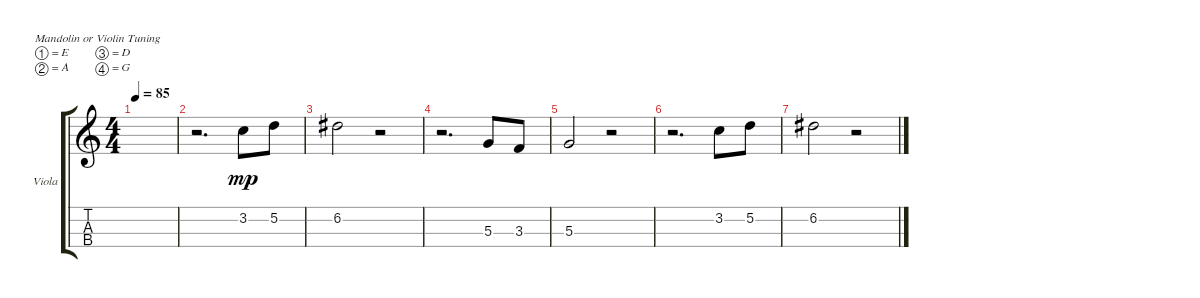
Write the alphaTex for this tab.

\defaultSystemsLayout 4
\bracketExtendMode groupsimilarinstruments
\firstSystemTrackNameOrientation horizontal
\otherSystemsTrackNameOrientation horizontal
\track ("Viola" "Viola") {instrument violin}
\staff {score tabs}
\tuning (E5 A4 D4 G3)
\ts (4 4)
\tempo 85
\clef g2
\scale
0.333333
\ks c
|
\scale
0.333333 r.2{d} 3.2.8{dy mp} 5.2.8 |
\scale
0.333333 6.2.2 r.2 |
\scale
0.333333 r.2{d} 5.3.8 3.3.8 |
\scale
0.333333 5.3.2 r.2 |
\scale
0.333333 r.2{d} 3.2.8 5.2.8 |
\scale
0.333333 6.2.2 r.2 |
\scale
0.333333 |
\scale
0.333333 |
\scale
0.333333 |
\scale
0.333333 |
\scale
0.333333 |
\scale
0.333333 |
\scale
0.333333 |
\scale
0.333333 |
\scale
0.333333
